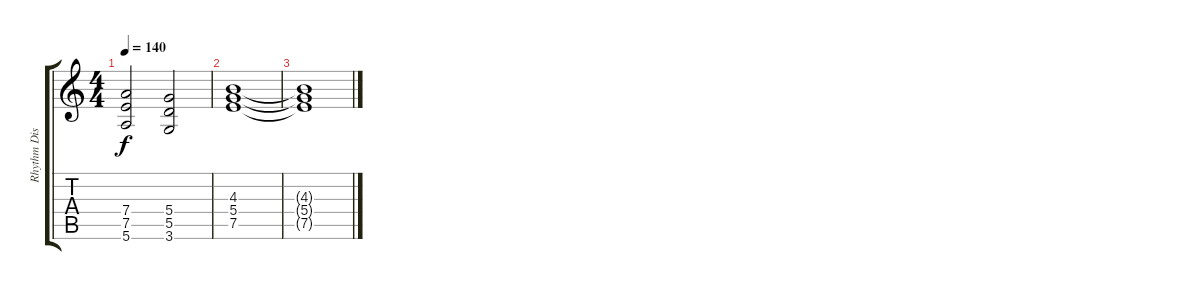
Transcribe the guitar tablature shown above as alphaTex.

\track ("Rhythm Dist" "Rhythm Dis") {instrument overdrivenguitar}
\staff {score tabs}
\tuning (E4 B3 G3 D3 A2 E2) {hide}
\ts (4 4)
\tempo 140
\clef g2
\ks c
(7.4 7.5 5.6).2{dy f} (5.4 5.5 3.6).2 |
(4.3 5.4 7.5).1 |
(4.3{t} 5.4{t} 7.5{t}).1
